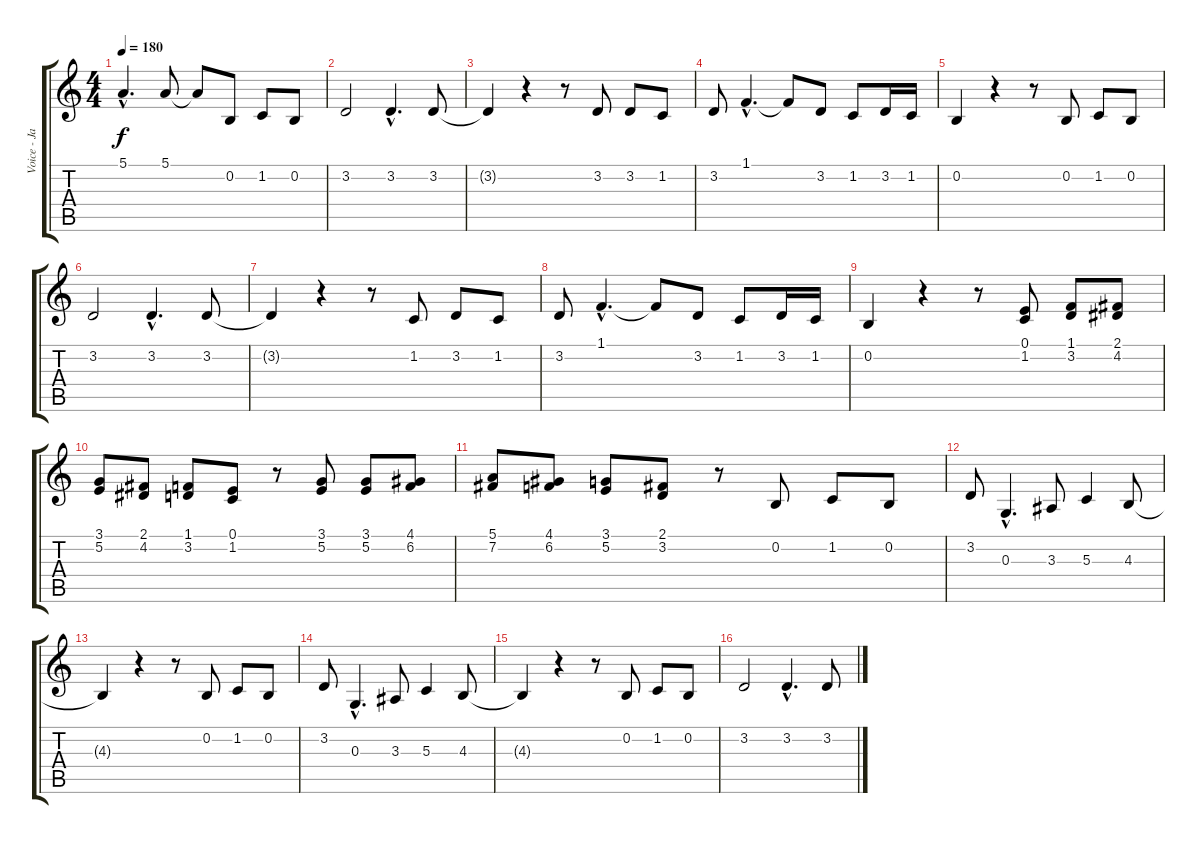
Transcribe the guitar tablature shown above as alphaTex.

\track ("Voice - Jaymz Lennfield" "Voice - Ja") {instrument lead6voice}
\staff {score tabs}
\tuning (E4 B3 G3 D3 A2 E2) {hide}
\ts (4 4)
\tempo 180
\clef g2
\ks c
5.1{hac}.4{d dy f} 5.1.8 5.1{t}.8 0.2.8 1.2.8 0.2.8 |
3.2.2 3.2{hac}.4{d} 3.2.8 |
3.2{t}.4 r.4 r.8 3.2.8 3.2.8 1.2.8 |
3.2.8 1.1{hac}.4{d} 1.1{t}.8 3.2.8 1.2.8 3.2.16 1.2.16 |
0.2.4 r.4 r.8 0.2.8 1.2.8 0.2.8 |
3.2.2 3.2{hac}.4{d} 3.2.8 |
3.2{t}.4 r.4 r.8 1.2.8 3.2.8 1.2.8 |
3.2.8 1.1{hac}.4{d} 1.1{t}.8 3.2.8 1.2.8 3.2.16 1.2.16 |
0.2.4 r.4 r.8 (0.1 1.2).8 (1.1 3.2).8 (2.1 4.2).8 |
(3.1 5.2).8 (2.1 4.2).8 (1.1 3.2).8 (0.1 1.2).8 r.8 (3.1 5.2).8 (3.1 5.2).8 (4.1 6.2).8 |
(5.1 7.2).8 (4.1 6.2).8 (3.1 5.2).8 (2.1 3.2).8 r.8 0.2.8 1.2.8 0.2.8 |
3.2.8 0.3{hac}.4{d} 3.3.8 5.3.4 4.3.8 |
4.3{t}.4 r.4 r.8 0.2.8 1.2.8 0.2.8 |
3.2.8 0.3{hac}.4{d} 3.3.8 5.3.4 4.3.8 |
4.3{t}.4 r.4 r.8 0.2.8 1.2.8 0.2.8 |
3.2.2 3.2{hac}.4{d} 3.2.8
